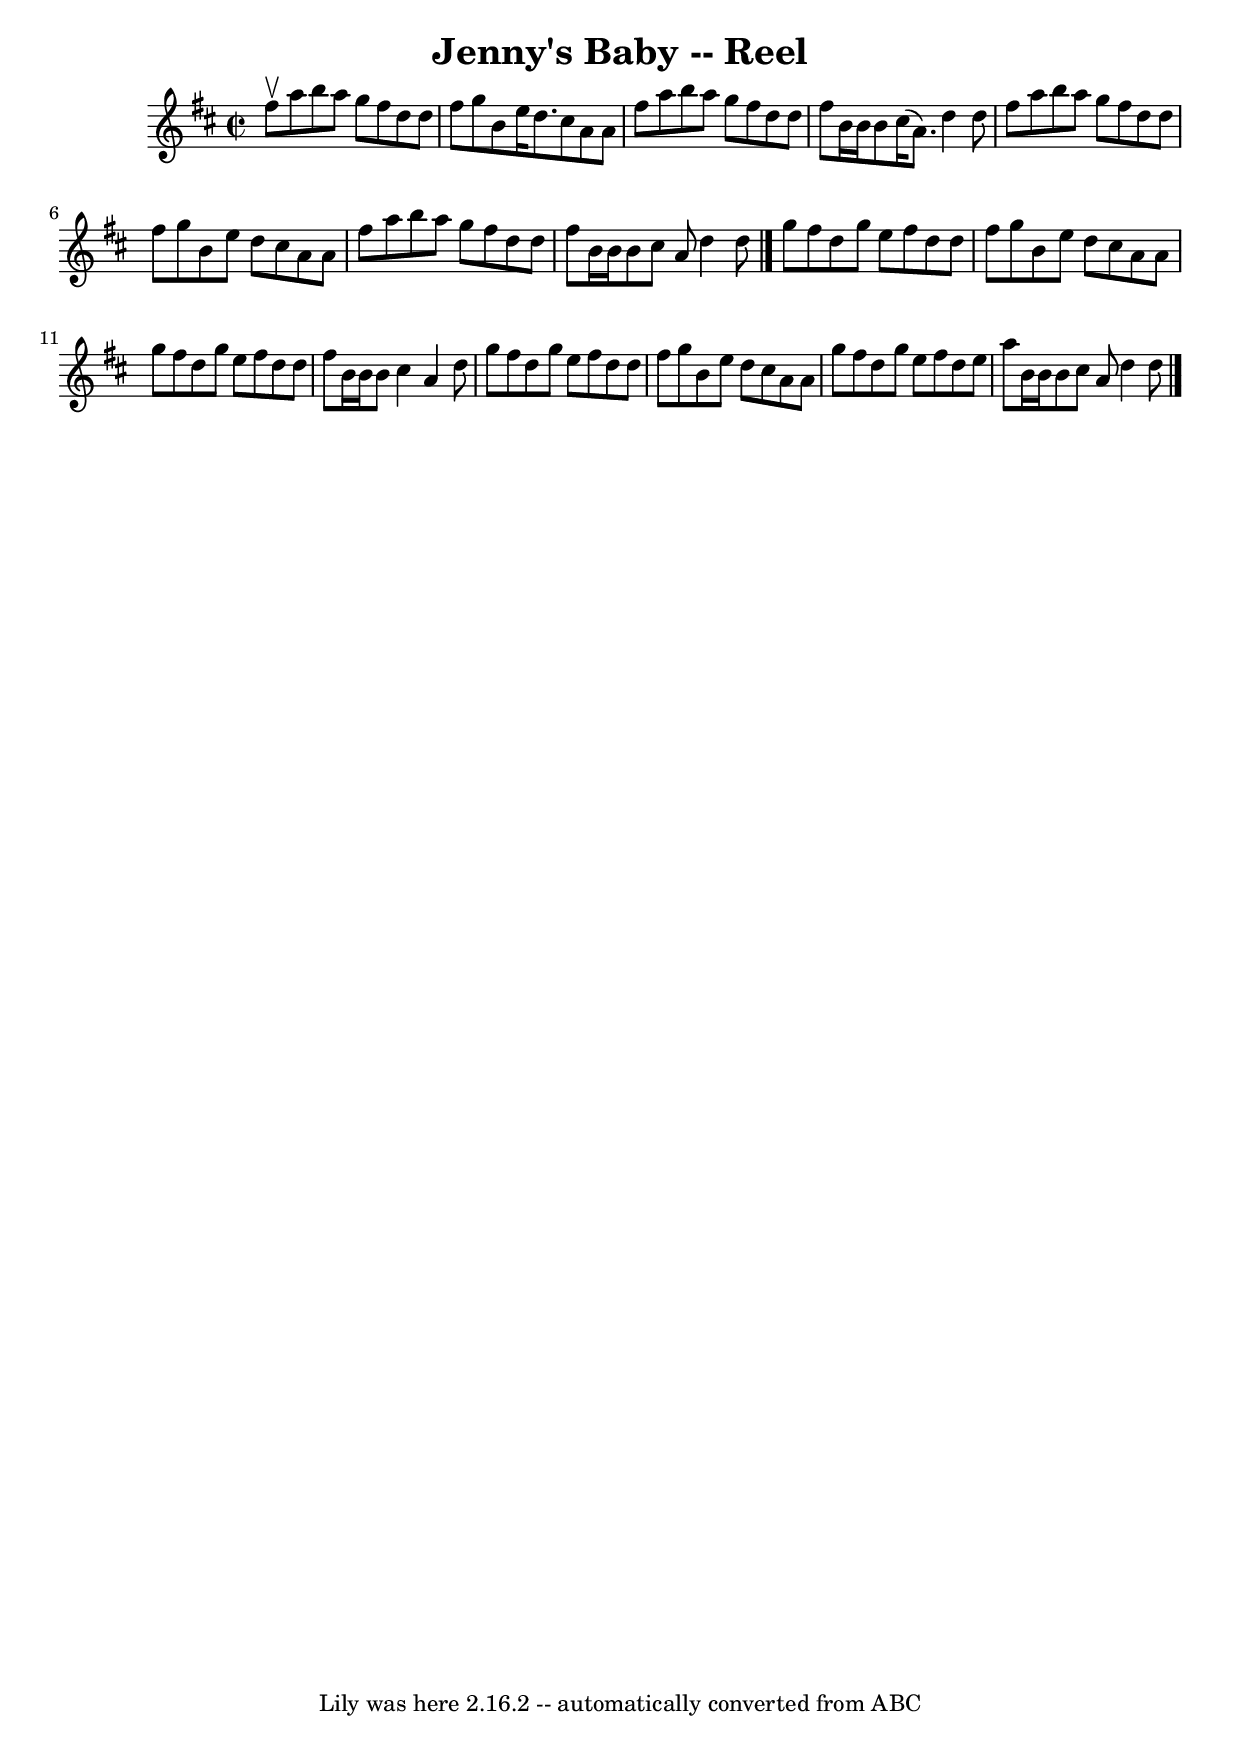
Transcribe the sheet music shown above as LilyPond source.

\version "2.16.2"
\include "Mammoth.ily"
\header {
  %% book = "Ryan's Mammoth Collection"
  crossRefNumber = "1"
  footnotes = "\\\\AKA Polly put the Kettle on\\\\136"
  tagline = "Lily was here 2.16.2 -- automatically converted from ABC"
  title = "Jenny's Baby -- Reel"

}
voicedefault =  {


  \override Staff.TimeSignature #'style = #'C
  \time 2/2 
  \key d \major
 fis''8^\upbow |
  a''8 b''8 a''8    
  g''8 fis''8 d''8 d''8 fis''8    |
  g''8 b'8 e''16    
  d''8. cis''8 a'8 a'8 fis''8    |
  a''8 b''8 a''8    
  g''8 fis''8 d''8 d''8 fis''8    |
  b'16 b'16 b'8    
  cis''16 (a'8.) d''4 d''8 fis''8    |
  a''8 b''8    
  a''8 g''8 fis''8 d''8 d''8 fis''8    |
  g''8 b'8    
  e''8 d''8 cis''8 a'8 a'8 fis''8    |
  a''8 b''8    
  a''8 g''8 fis''8 d''8 d''8 fis''8    |
  b'16 b'16    
  b'8 cis''8 a'8 d''4 d''8    \bar "|." g''8  |
  fis''8   
  d''8 g''8 e''8 fis''8 d''8 d''8 fis''8    |
  g''8    
  b'8 e''8 d''8 cis''8 a'8 a'8 g''8    |
  fis''8    
  d''8 g''8 e''8 fis''8 d''8 d''8 fis''8    |
  b'16    
  b'16 b'8 cis''4 a'4 d''8 g''8    |
  fis''8 d''8    
  g''8 e''8 fis''8 d''8 d''8 fis''8    |
  g''8 b'8    
  e''8 d''8 cis''8 a'8 a'8 g''8    |
  fis''8 d''8    
  g''8 e''8 fis''8 d''8 e''8 a''8    |
  b'16 b'16    
  b'8 cis''8 a'8 d''4 d''8    \bar "|."   

}

\score{
  <<

    \context Staff="default"
    {
      \voicedefault 
      
    }

  >>
  \layout {
    
  }
  \midi {
  }

}
